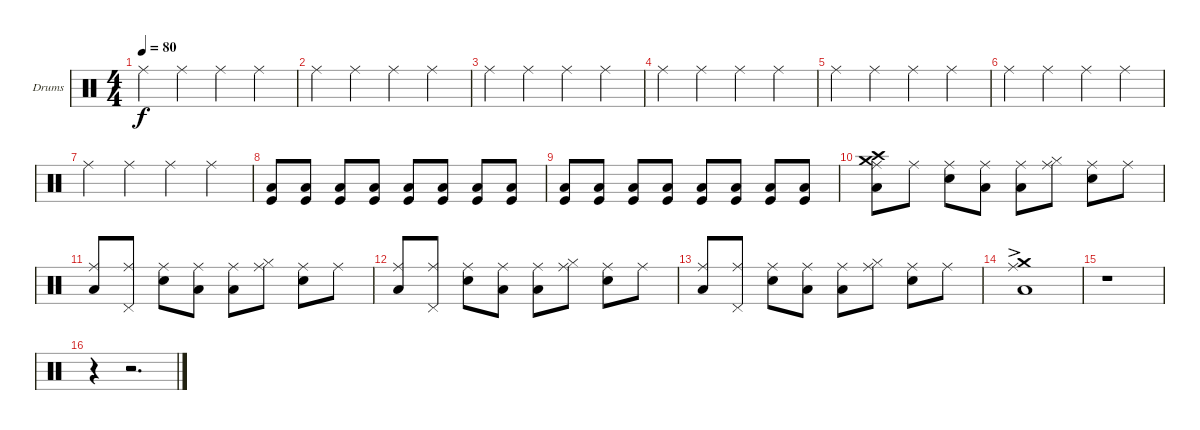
\bracketExtendMode groupsimilarinstruments
\firstSystemTrackNameOrientation horizontal
\otherSystemsTrackNameOrientation horizontal
\track ("Drumkit" "Drums") {instrument percussion}
\staff {score}
\articulation defaults
\ts (4 4)
\tempo 80
\clef neutral
\ks c "Ride (middle)".4{dy f} "Ride (middle)".4 "Ride (middle)".4 "Ride (middle)".4
|
"Ride (middle)".4 "Ride (middle)".4 "Ride (middle)".4 "Ride (middle)".4 |
"Ride (middle)".4 "Ride (middle)".4 "Ride (middle)".4 "Ride (middle)".4 |
"Ride (middle)".4 "Ride (middle)".4 "Ride (middle)".4 "Ride (middle)".4 |
"Ride (middle)".4 "Ride (middle)".4 "Ride (middle)".4 "Ride (middle)".4 |
"Ride (middle)".4 "Ride (middle)".4 "Ride (middle)".4 "Ride (middle)".4 |
"Ride (middle)".4 "Ride (middle)".4 "Ride (middle)".4 "Ride (middle)".4 |
("Low Tom (hit)" "Kick (hit)").8 ("Low Tom (hit)" "Kick (hit)").8 ("Low Tom (hit)" "Kick (hit)").8 ("Low Tom (hit)" "Kick (hit)").8 ("Low Tom (hit)" "Kick (hit)").8 ("Low Tom (hit)" "Kick (hit)").8 ("Low Tom (hit)" "Kick (hit)").8 ("Low Tom (hit)" "Kick (hit)").8 |
("Low Tom (hit)" "Kick (hit)").8 ("Low Tom (hit)" "Kick (hit)").8 ("Low Tom (hit)" "Kick (hit)").8 ("Low Tom (hit)" "Kick (hit)").8 ("Low Tom (hit)" "Kick (hit)").8 ("Low Tom (hit)" "Kick (hit)").8 ("Low Tom (hit)" "Kick (hit)").8 ("Low Tom (hit)" "Kick (hit)").8 |
("Crash high (hit)" "Crash medium (hit)" "Low Tom (hit)" "Ride (middle)").8 "Ride (middle)".8 ("Snare (hit) 2" "Ride (middle)").8 ("Low Tom (hit)" "Ride (middle)").8 ("Low Tom (hit)" "Ride (middle)").8 ("Hi-Hat (closed)" "Ride (middle)").8 ("Snare (hit) 2" "Ride (middle)").8 "Ride (middle)".8 |
("Low Tom (hit)" "Ride (middle)").8 ("Pedal Hi-Hat (hit)" "Ride (middle)").8 ("Snare (hit) 2" "Ride (middle)").8 ("Low Tom (hit)" "Ride (middle)").8 ("Low Tom (hit)" "Ride (middle)").8 ("Hi-Hat (closed)" "Ride (middle)").8 ("Snare (hit) 2" "Ride (middle)").8 "Ride (middle)".8 |
("Low Tom (hit)" "Ride (middle)").8 ("Pedal Hi-Hat (hit)" "Ride (middle)").8 ("Snare (hit) 2" "Ride (middle)").8 ("Low Tom (hit)" "Ride (middle)").8 ("Low Tom (hit)" "Ride (middle)").8 ("Hi-Hat (closed)" "Ride (middle)").8 ("Snare (hit) 2" "Ride (middle)").8 "Ride (middle)".8 |
("Low Tom (hit)" "Ride (middle)").8 ("Pedal Hi-Hat (hit)" "Ride (middle)").8 ("Snare (hit) 2" "Ride (middle)").8 ("Low Tom (hit)" "Ride (middle)").8 ("Low Tom (hit)" "Ride (middle)").8 ("Hi-Hat (closed)" "Ride (middle)").8 ("Snare (hit) 2" "Ride (middle)").8 "Ride (middle)".8 |
("Crash medium (hit)"{ac} "Low Tom (hit)" "Ride (middle)").1 |
r.1 |
r.4 r.2{d}
